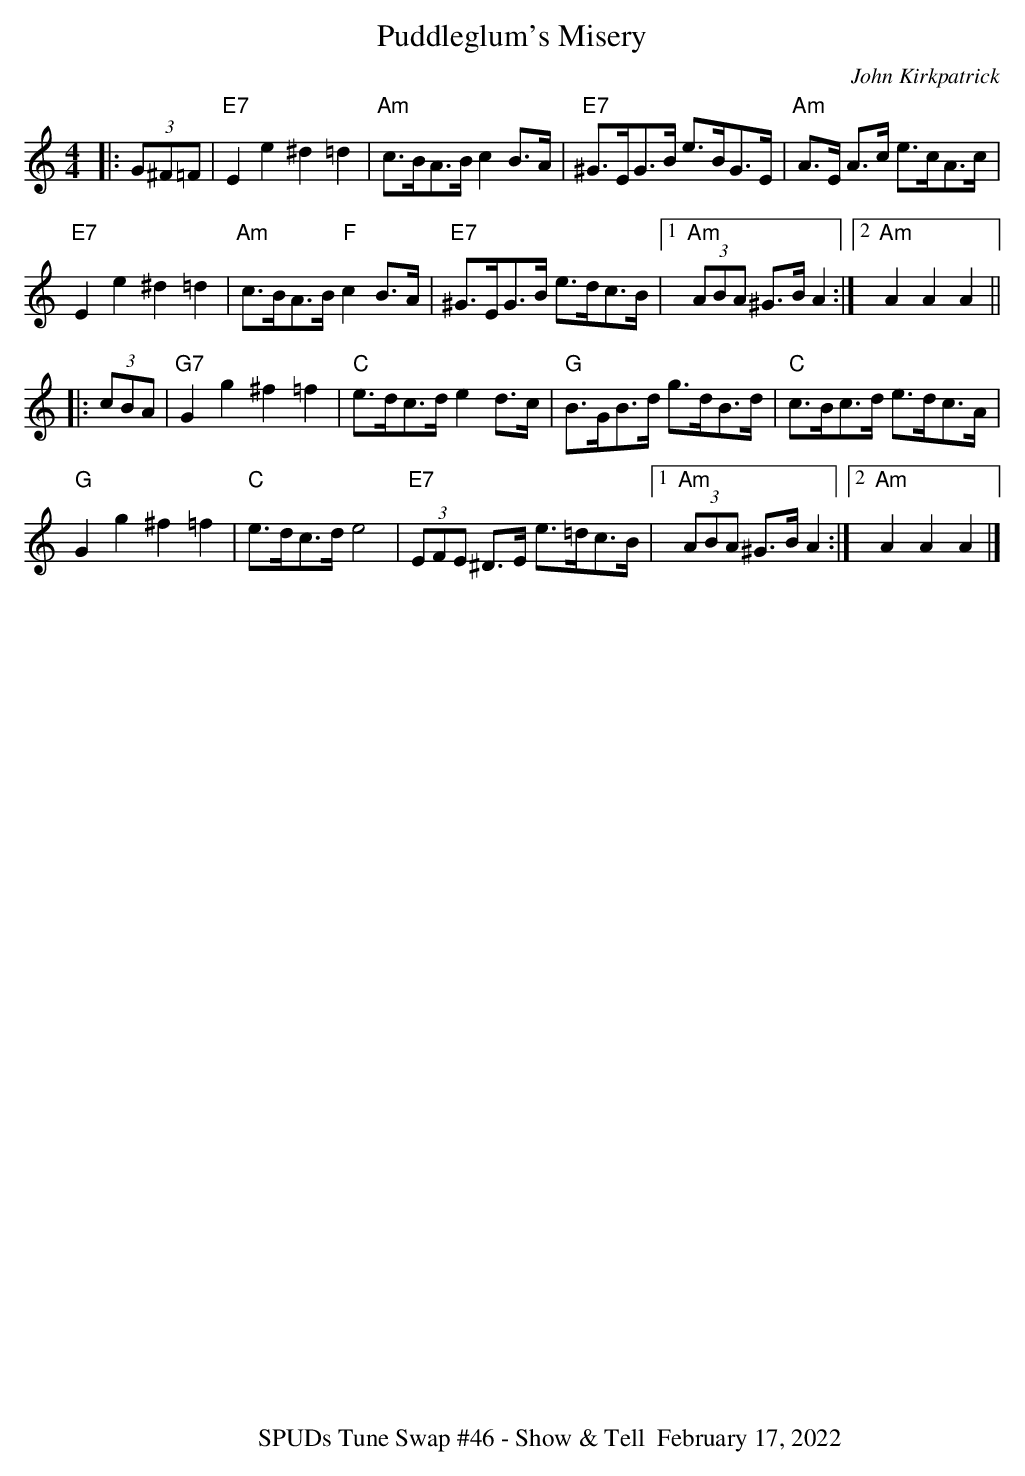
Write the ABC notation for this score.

X:1
T:Puddleglum's Misery
C:John Kirkpatrick
M:4/4
L:1/8
K:C
|:(3G^F=F|"E7"E2 e2 ^d2 =d2|"Am"c>BA>B c2 B>A|"E7"^G>EG>B e>BG>E|"Am"A>E A>c e>cA>c|
"E7"E2e2^d2=d2|"Am"c>BA>B "F"c2 B>A|"E7"^G>EG>B e>dc>B|1"Am"(3ABA ^G>BA2:|2"Am"A2A2A2||
|:(3cBA|"G7"G2 g2 ^f2 =f2|"C"e>dc>d e2 d>c|"G"B>GB>d g>dB>d|"C"c>Bc>d e>dc>A|
"G"G2 g2 ^f2 =f2|"C"e>dc>de4|"E7"(3EFE ^D>E e>=dc>B|1"Am"(3ABA ^G>BA2:|2"Am"A2A2A2|]
